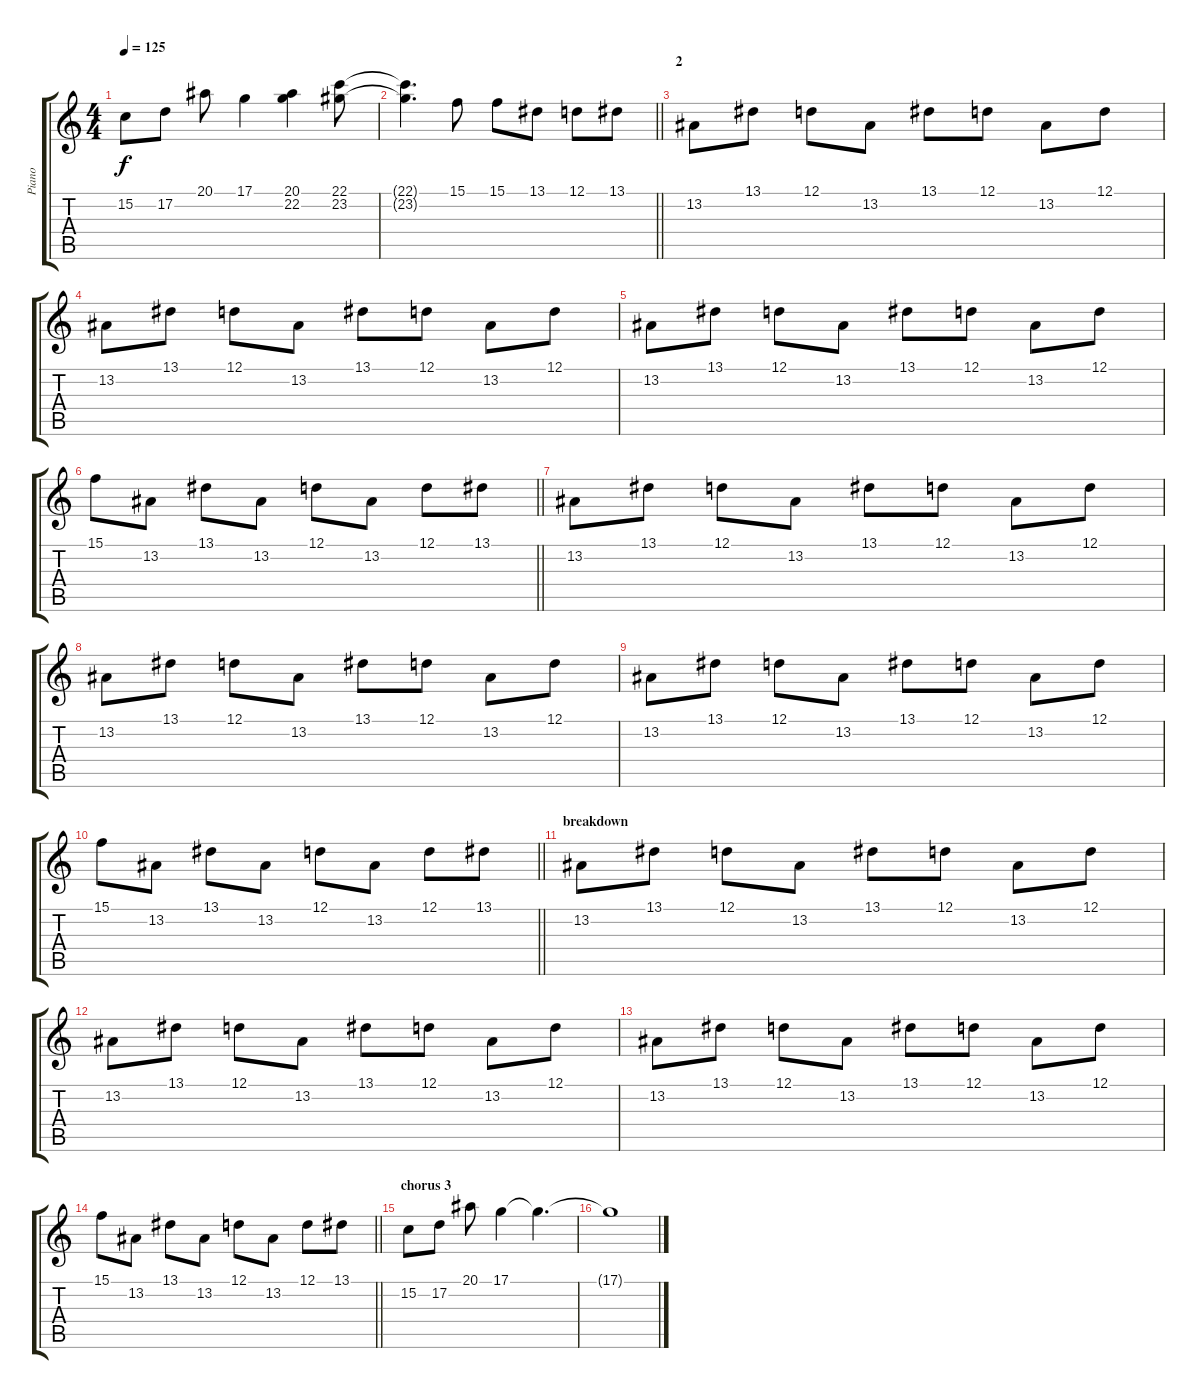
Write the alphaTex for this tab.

\track ("Piano" "Piano") {instrument acousticgrandpiano}
\staff {score tabs}
\tuning (D4 A3 F3 C3 G2 C2) {hide}
\ts (4 4)
\tempo 125
\clef g2
\ks c
15.2.8{dy f} 17.2.8 20.1.8 17.1.4 (20.1 22.2).4 (22.1 23.2).8 |
\barLineRight lightlight
(22.1{t} 23.2{t}).4{d} 15.1.8 15.1.8 13.1.8 12.1.8 13.1.8 |
\section ("" "2")
13.2.8 13.1.8 12.1.8 13.2.8 13.1.8 12.1.8 13.2.8 12.1.8 |
13.2.8 13.1.8 12.1.8 13.2.8 13.1.8 12.1.8 13.2.8 12.1.8 |
13.2.8 13.1.8 12.1.8 13.2.8 13.1.8 12.1.8 13.2.8 12.1.8 |
\barLineRight lightlight
15.1.8 13.2.8 13.1.8 13.2.8 12.1.8 13.2.8 12.1.8 13.1.8 |
13.2.8 13.1.8 12.1.8 13.2.8 13.1.8 12.1.8 13.2.8 12.1.8 |
13.2.8 13.1.8 12.1.8 13.2.8 13.1.8 12.1.8 13.2.8 12.1.8 |
13.2.8 13.1.8 12.1.8 13.2.8 13.1.8 12.1.8 13.2.8 12.1.8 |
\barLineRight lightlight
15.1.8 13.2.8 13.1.8 13.2.8 12.1.8 13.2.8 12.1.8 13.1.8 |
\section ("" "breakdown")
13.2.8 13.1.8 12.1.8 13.2.8 13.1.8 12.1.8 13.2.8 12.1.8 |
13.2.8 13.1.8 12.1.8 13.2.8 13.1.8 12.1.8 13.2.8 12.1.8 |
13.2.8 13.1.8 12.1.8 13.2.8 13.1.8 12.1.8 13.2.8 12.1.8 |
\barLineRight lightlight
15.1.8 13.2.8 13.1.8 13.2.8 12.1.8 13.2.8 12.1.8 13.1.8 |
\section ("" "chorus 3")
15.2.8 17.2.8 20.1.8 17.1.4 17.1{t}.4{d} |
17.1{t}.1
